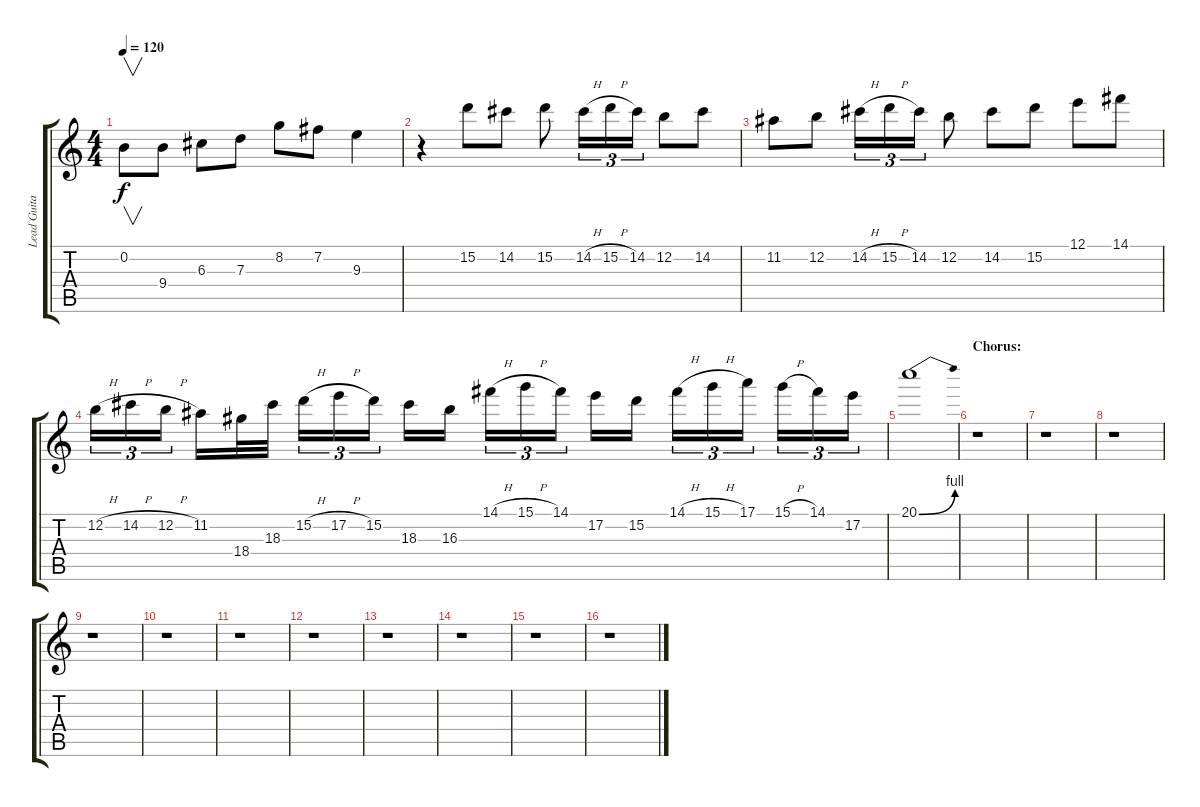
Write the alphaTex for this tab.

\track ("Lead Guitar Solo's" "Lead Guita") {instrument distortionguitar}
\staff {score tabs}
\tuning (E4 B3 G3 D3 A2 E2) {hide}
\ts (4 4)
\tempo 120
\clef g2
\ks c
0.2.8{v dy f} 9.4.8 6.3.8 7.3.8 8.2.8 7.2.8 9.3.4 |
r.4 15.2.8 14.2.8 15.2.8 14.2{h}.16{tu (3 2)} 15.2{h}.16{tu (3 2)} 14.2.16{tu (3 2)} 12.2.8 14.2.8 |
11.2.8 12.2.8 14.2{h}.16{tu (3 2)} 15.2{h}.16{tu (3 2)} 14.2.16{tu (3 2)} 12.2.8 14.2.8 15.2.8 12.1.8 14.1.8 |
12.2{h}.16{tu (3 2)} 14.2{h}.16{tu (3 2)} 12.2{h}.16{tu (3 2)} 11.2.16 18.4.32 18.3.32 15.2{h}.16{tu (3 2)} 17.2{h}.16{tu (3 2)} 15.2.16{tu (3 2)} 18.3.16 16.3.16 14.1{h}.16{tu (3 2)} 15.1{h}.16{tu (3 2)} 14.1.16{tu (3 2)} 17.2.16 15.2.16 14.1{h}.16{tu (3 2)} 15.1{h}.16{tu (3 2)} 17.1.16{tu (3 2)} 15.1{h}.16{tu (3 2)} 14.1.16{tu (3 2)} 17.2.16{tu (3 2)} |
20.1{be (bend 0 0 60 4)}.1 |
\section ("" "Chorus:")
r.1 |
r.1 |
r.1 |
r.1 |
r.1 |
r.1 |
r.1 |
r.1 |
r.1 |
r.1 |
r.1
